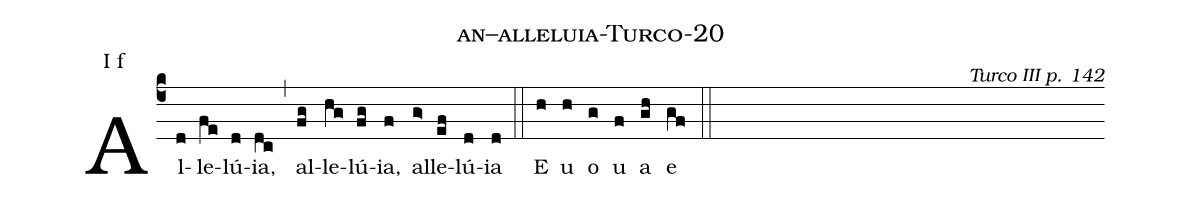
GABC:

name: an--alleluia-Turco-20 ;
commentary: Turco III p. 142;
annotation: I f ;
%%
(c4) Al(d)le(fe)lú(d)ia,(dc) (,) al(fg)le(hg)lú(fg)ia,(f) al(g>)le(ef)lú(d)ia(d) (::) E(h) u(h) o(g) u(f) a(gh) e(gf) (::)
